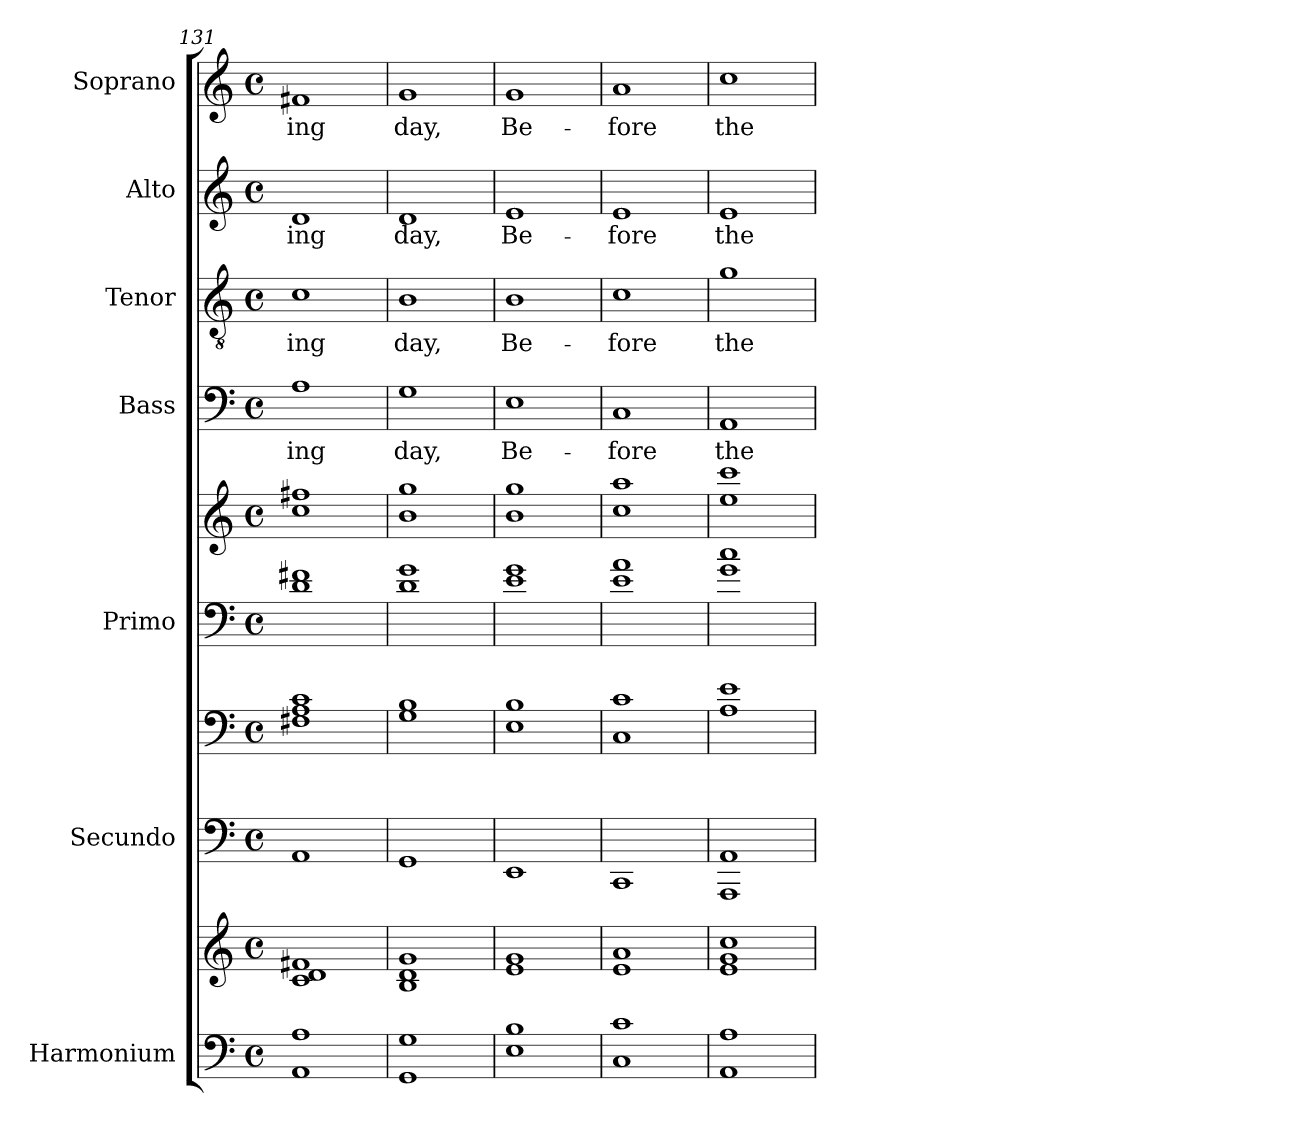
**kern	**kern	**kern	**kern	**kern	**kern	**kern	**text	**kern	**text	**kern	**text	**kern	**text
*part7	*part7	*part6	*part6	*part5	*part5	*part4	*part4	*part3	*part3	*part2	*part2	*part1	*part1
*staff10	*staff9	*staff8	*staff7	*staff6	*staff5	*staff4	*staff4	*staff3	*staff3	*staff2	*staff2	*staff1	*staff1
*I"Harmonium	*	*I"Secundo	*	*I"Primo	*	*I"Bass	*	*I"Tenor	*	*I"Alto	*	*I"Soprano	*
*I'Harm.	*	*	*	*	*	*I'B.	*	*I'T.	*	*I'A.	*	*I'S.	*
*clefF4	*clefG2	*clefF4	*clefF4	*clefF4	*clefG2	*clefF4	*	*clefGv2	*	*clefG2	*	*clefG2	*
*k[]	*k[]	*k[]	*k[]	*k[]	*k[]	*k[]	*	*k[]	*	*k[]	*	*k[]	*
*C:	*C:	*C:	*C:	*C:	*C:	*C:	*	*C:	*	*C:	*	*C:	*
*M4/4	*M4/4	*M4/4	*M4/4	*M4/4	*M4/4	*M4/4	*	*M4/4	*	*M4/4	*	*M4/4	*
*met(c)	*met(c)	*met(c)	*met(c)	*met(c)	*met(c)	*met(c)	*	*met(c)	*	*met(c)	*	*met(c)	*
=131	=131	=131	=131	=131	=131	=131	=131	=131	=131	=131	=131	=131	=131
!	!	!	!	!	!	!	!LO:LY:b	!	!LO:LY:b	!	!LO:LY:b	!	!LO:LY:b
1AA 1A	1c 1d 1f#X	1AA	1F#X 1A 1c	1d 1f#X	1cc 1ff#X	1A	-ing	1c	-ing	1d	-ing	1f#X	-ing
=132	=132	=132	=132	=132	=132	=132	=132	=132	=132	=132	=132	=132	=132
!	!	!	!	!	!	!	!LO:LY:b	!	!LO:LY:b	!	!LO:LY:b	!	!LO:LY:b
1GG 1G	1B 1d 1g	1GG	1G 1B	1d 1g	1b 1gg	1G	day,	1B	day,	1d	day,	1g	day,
=133	=133	=133	=133	=133	=133	=133	=133	=133	=133	=133	=133	=133	=133
!	!	!	!	!	!	!	!LO:LY:b	!	!LO:LY:b	!	!LO:LY:b	!	!LO:LY:b
1E 1B	1e 1g	1EE	1E 1B	1e 1g	1b 1gg	1E	Be-	1B	Be-	1e	Be-	1g	Be-
=134	=134	=134	=134	=134	=134	=134	=134	=134	=134	=134	=134	=134	=134
!	!	!	!	!	!	!	!LO:LY:b	!	!LO:LY:b	!	!LO:LY:b	!	!LO:LY:b
1C 1c	1e 1a	1CC	1C 1c	1e 1a	1cc 1aa	1C	-fore	1c	-fore	1e	-fore	1a	-fore
=135	=135	=135	=135	=135	=135	=135	=135	=135	=135	=135	=135	=135	=135
!	!	!	!	!	!	!	!LO:LY:b	!	!LO:LY:b	!	!LO:LY:b	!	!LO:LY:b
1AA 1A	1e 1g 1cc	1AAA 1AA	1A 1e	1g 1cc	1ee 1ccc	1AA	the	1g	the	1e	the	1cc	the
=	=	=	=	=	=	=	=	=	=	=	=	=	=
*-	*-	*-	*-	*-	*-	*-	*-	*-	*-	*-	*-	*-	*-
